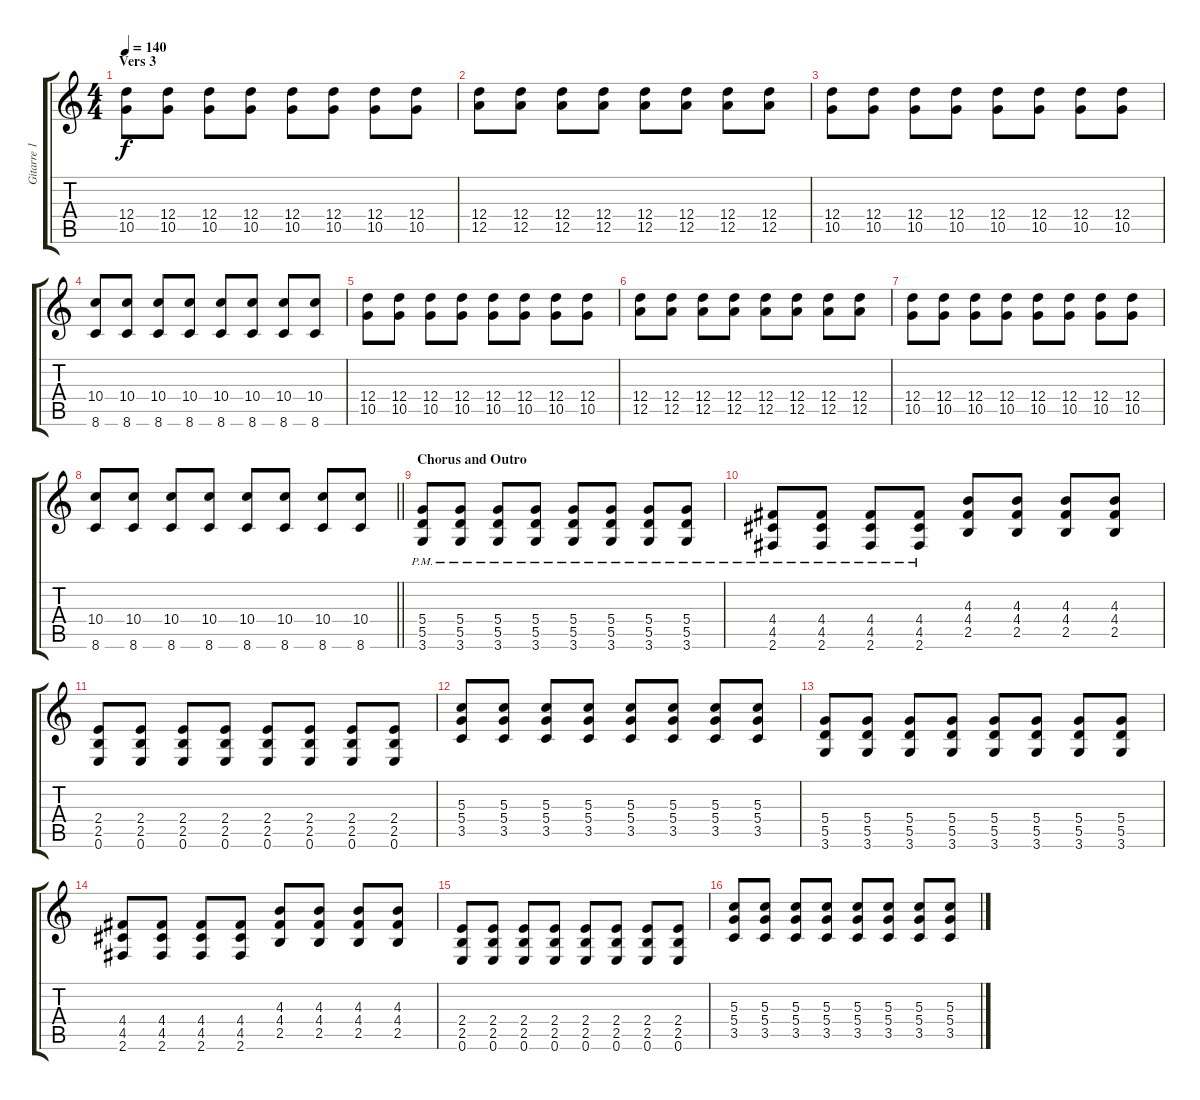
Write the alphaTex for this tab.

\track ("Gitarre 1" "Gitarre 1") {instrument electricguitarclean}
\staff {score tabs}
\tuning (E4 B3 G3 D3 A2 E2) {hide}
\ts (4 4)
\section ("" "Vers 3")
\tempo 140
\clef g2
\ks c
(12.4 10.5).8{dy f instrument electricguitarclean} (12.4 10.5).8 (12.4 10.5).8 (12.4 10.5).8 (12.4 10.5).8 (12.4 10.5).8 (12.4 10.5).8 (12.4 10.5).8 |
(12.4 12.5).8 (12.4 12.5).8 (12.4 12.5).8 (12.4 12.5).8 (12.4 12.5).8 (12.4 12.5).8 (12.4 12.5).8 (12.4 12.5).8 |
(12.4 10.5).8 (12.4 10.5).8 (12.4 10.5).8 (12.4 10.5).8 (12.4 10.5).8 (12.4 10.5).8 (12.4 10.5).8 (12.4 10.5).8 |
(10.4 8.6).8 (10.4 8.6).8 (10.4 8.6).8 (10.4 8.6).8 (10.4 8.6).8 (10.4 8.6).8 (10.4 8.6).8 (10.4 8.6).8 |
(12.4 10.5).8 (12.4 10.5).8 (12.4 10.5).8 (12.4 10.5).8 (12.4 10.5).8 (12.4 10.5).8 (12.4 10.5).8 (12.4 10.5).8 |
(12.4 12.5).8 (12.4 12.5).8 (12.4 12.5).8 (12.4 12.5).8 (12.4 12.5).8 (12.4 12.5).8 (12.4 12.5).8 (12.4 12.5).8 |
(12.4 10.5).8 (12.4 10.5).8 (12.4 10.5).8 (12.4 10.5).8 (12.4 10.5).8 (12.4 10.5).8 (12.4 10.5).8 (12.4 10.5).8 |
\barLineRight lightlight
(10.4 8.6).8 (10.4 8.6).8 (10.4 8.6).8 (10.4 8.6).8 (10.4 8.6).8 (10.4 8.6).8 (10.4 8.6).8 (10.4 8.6).8{volume 1} |
\section ("" "Chorus and Outro")
(5.4{pm} 5.5{pm} 3.6{pm}).8{volume 10 instrument overdrivenguitar} (5.4{pm} 5.5{pm} 3.6{pm}).8 (5.4{pm} 5.5{pm} 3.6{pm}).8 (5.4{pm} 5.5{pm} 3.6{pm}).8 (5.4{pm} 5.5{pm} 3.6{pm}).8 (5.4{pm} 5.5{pm} 3.6{pm}).8 (5.4{pm} 5.5{pm} 3.6{pm}).8 (5.4{pm} 5.5{pm} 3.6{pm}).8 |
(4.4{pm} 4.5{pm} 2.6{pm}).8 (4.4{pm} 4.5{pm} 2.6{pm}).8 (4.4{pm} 4.5{pm} 2.6{pm}).8 (4.4{pm} 4.5{pm} 2.6{pm}).8 (4.3 4.4 2.5).8 (4.3 4.4 2.5).8 (4.3 4.4 2.5).8 (4.3 4.4 2.5).8 |
(2.4 2.5 0.6).8 (2.4 2.5 0.6).8 (2.4 2.5 0.6).8 (2.4 2.5 0.6).8 (2.4 2.5 0.6).8 (2.4 2.5 0.6).8 (2.4 2.5 0.6).8 (2.4 2.5 0.6).8 |
(5.3 5.4 3.5).8 (5.3 5.4 3.5).8 (5.3 5.4 3.5).8 (5.3 5.4 3.5).8 (5.3 5.4 3.5).8 (5.3 5.4 3.5).8 (5.3 5.4 3.5).8 (5.3 5.4 3.5).8 |
(5.4 5.5 3.6).8 (5.4 5.5 3.6).8 (5.4 5.5 3.6).8 (5.4 5.5 3.6).8 (5.4 5.5 3.6).8 (5.4 5.5 3.6).8 (5.4 5.5 3.6).8 (5.4 5.5 3.6).8 |
(4.4 4.5 2.6).8 (4.4 4.5 2.6).8 (4.4 4.5 2.6).8 (4.4 4.5 2.6).8 (4.3 4.4 2.5).8 (4.3 4.4 2.5).8 (4.3 4.4 2.5).8 (4.3 4.4 2.5).8 |
(2.4 2.5 0.6).8 (2.4 2.5 0.6).8 (2.4 2.5 0.6).8 (2.4 2.5 0.6).8 (2.4 2.5 0.6).8 (2.4 2.5 0.6).8 (2.4 2.5 0.6).8 (2.4 2.5 0.6).8 |
(5.3 5.4 3.5).8 (5.3 5.4 3.5).8 (5.3 5.4 3.5).8 (5.3 5.4 3.5).8 (5.3 5.4 3.5).8 (5.3 5.4 3.5).8 (5.3 5.4 3.5).8 (5.3 5.4 3.5).8
